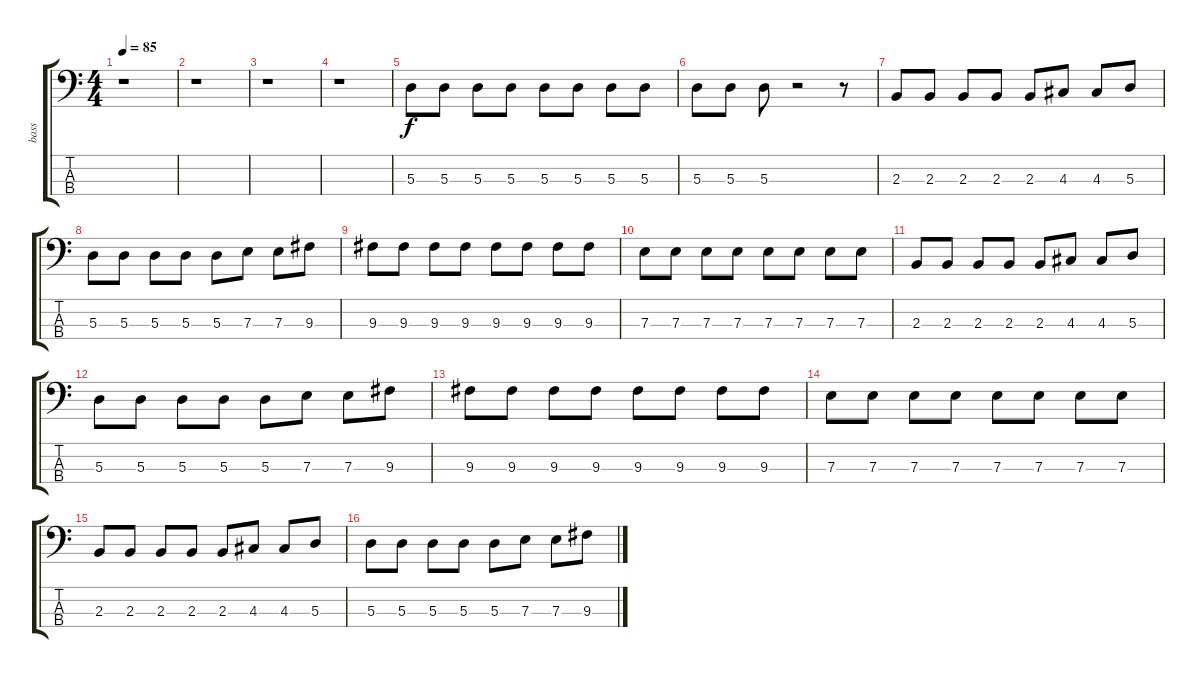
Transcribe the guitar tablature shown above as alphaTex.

\track ("bass" "bass") {instrument electricbassfinger}
\staff {score tabs}
\tuning (G2 D2 A1 E1) {hide}
\ts (4 4)
\tempo 85
\clef f4
\ks c
r.1{dy f} |
r.1 |
r.1 |
r.1 |
5.3.8 5.3.8 5.3.8 5.3.8 5.3.8 5.3.8 5.3.8 5.3.8 |
5.3.8 5.3.8 5.3.8 r.2 r.8 |
2.3.8 2.3.8 2.3.8 2.3.8 2.3.8 4.3.8 4.3.8 5.3.8 |
5.3.8 5.3.8 5.3.8 5.3.8 5.3.8 7.3.8 7.3.8 9.3.8 |
9.3.8 9.3.8 9.3.8 9.3.8 9.3.8 9.3.8 9.3.8 9.3.8 |
7.3.8 7.3.8 7.3.8 7.3.8 7.3.8 7.3.8 7.3.8 7.3.8 |
2.3.8 2.3.8 2.3.8 2.3.8 2.3.8 4.3.8 4.3.8 5.3.8 |
5.3.8 5.3.8 5.3.8 5.3.8 5.3.8 7.3.8 7.3.8 9.3.8 |
9.3.8 9.3.8 9.3.8 9.3.8 9.3.8 9.3.8 9.3.8 9.3.8 |
7.3.8 7.3.8 7.3.8 7.3.8 7.3.8 7.3.8 7.3.8 7.3.8 |
2.3.8 2.3.8 2.3.8 2.3.8 2.3.8 4.3.8 4.3.8 5.3.8 |
5.3.8 5.3.8 5.3.8 5.3.8 5.3.8 7.3.8 7.3.8 9.3.8
